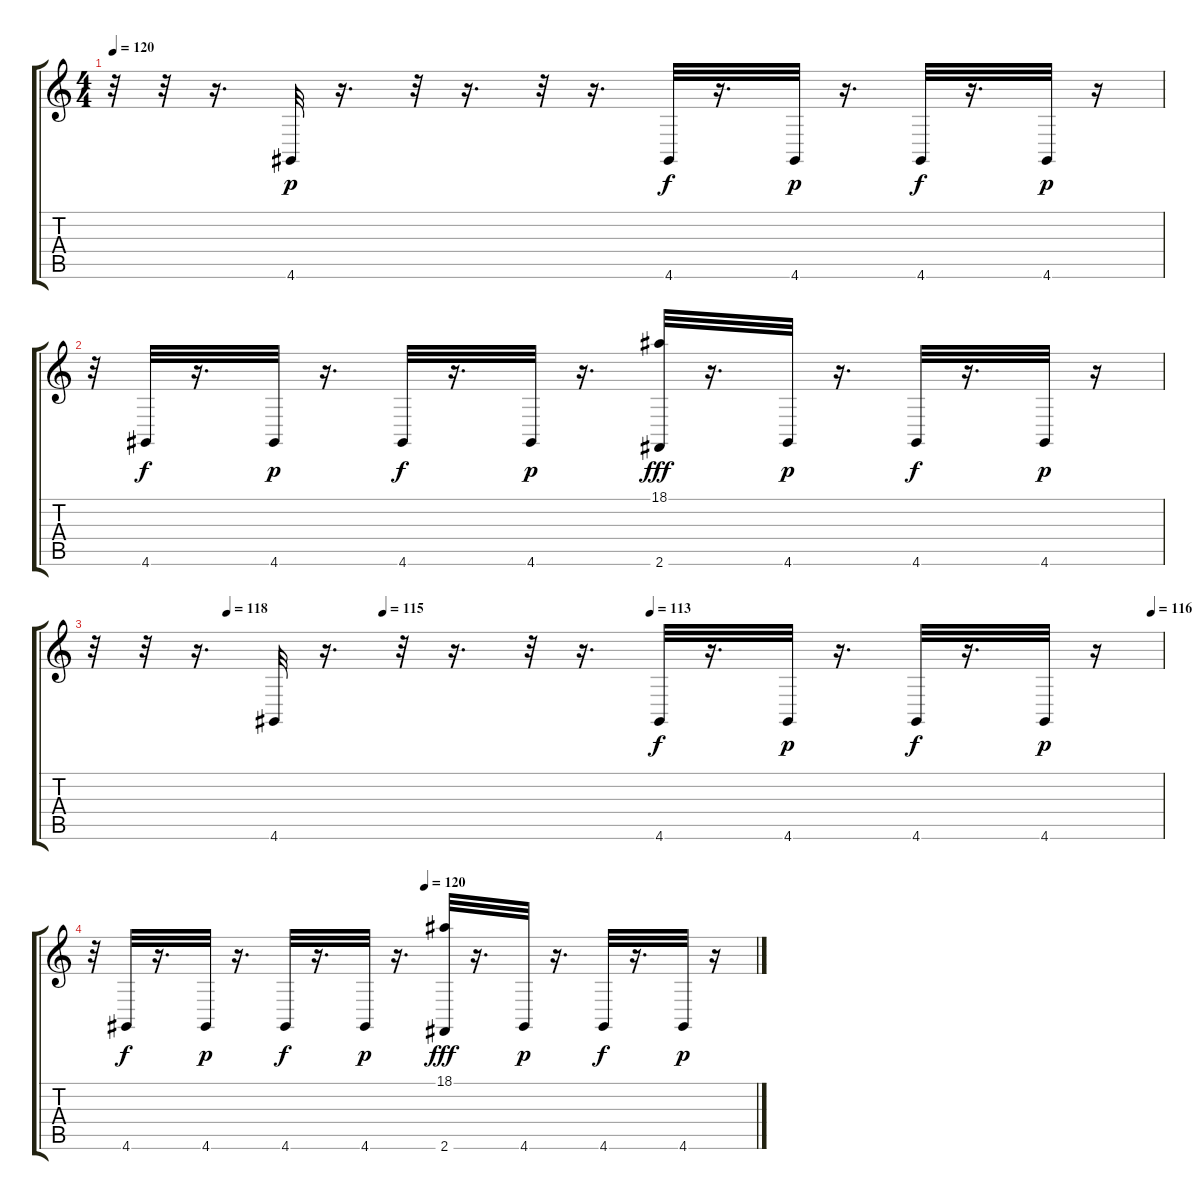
\track "" {instrument acousticgrandpiano}
\staff {score tabs}
\tuning (E4 B3 G3 D3 A2 E2) {hide}
\ts (4 4)
\tempo 120
\clef g2
\ks c
r.32{dy p} r.32 r.16{d} 4.6.32 r.16{d} r.32 r.16{d} r.32 r.16{d} 4.6.32{dy f} r.16{d} 4.6.32{dy p} r.16{d} 4.6.32{dy f} r.16{d} 4.6.32{dy p} r.16 |
r.32 4.6.32{dy f} r.16{d} 4.6.32{dy p} r.16{d} 4.6.32{dy f} r.16{d} 4.6.32{dy p} r.16{d} (18.1 2.6).32{dy fff} r.16{d} 4.6.32{dy p} r.16{d} 4.6.32{dy f} r.16{d} 4.6.32{dy p} r.16 |
\tempo (118 0.125)
\tempo (115 0.2708333333333333)
\tempo (113 0.5208333333333334)
\tempo (116 0.9895833333333334)
r.32 r.32 r.16{d} 4.6.32 r.16{d} r.32 r.16{d} r.32 r.16{d} 4.6.32{dy f} r.16{d} 4.6.32{dy p} r.16{d} 4.6.32{dy f} r.16{d} 4.6.32{dy p} r.16 |
\tempo (120 0.5)
r.32 4.6.32{dy f} r.16{d} 4.6.32{dy p} r.16{d} 4.6.32{dy f} r.16{d} 4.6.32{dy p} r.16{d} (18.1 2.6).32{dy fff} r.16{d} 4.6.32{dy p} r.16{d} 4.6.32{dy f} r.16{d} 4.6.32{dy p} r.16
